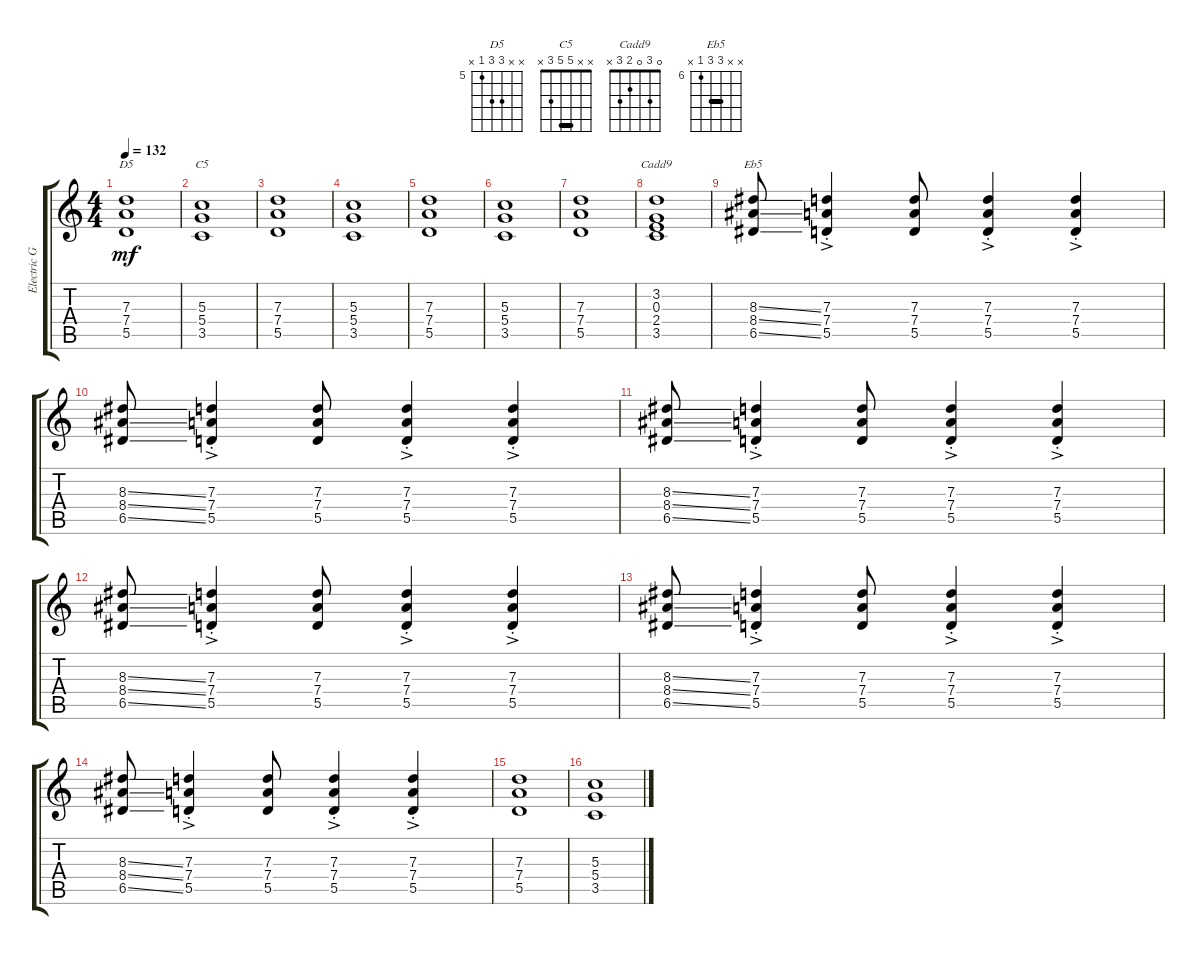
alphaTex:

\track ("Electric Guitar" "Electric G") {instrument overdrivenguitar}
\staff {score tabs}
\tuning (E4 B3 G3 D3 A2 E2) {hide}
\chord ("D5" x x 7 7 5 x) {firstfret 5}
\chord ("C5" x x 5 5 3 x) {barre 5}
\chord ("Cadd9" 0 3 0 2 3 x)
\chord ("Eb5" x x 8 8 6 x) {firstfret 6 barre 8}
\ts (4 4)
\tempo 132
\clef g2
\ks c
(7.3 7.4 5.5).1{ch "D5" dy mf instrument overdrivenguitar} |
(5.3 5.4 3.5).1{ch "C5"} |
(7.3 7.4 5.5).1 |
(5.3 5.4 3.5).1 |
(7.3 7.4 5.5).1 |
(5.3 5.4 3.5).1 |
(7.3 7.4 5.5).1 |
(3.2 0.3 2.4 3.5).1{ch "Cadd9"} |
(8.3{ss} 8.4{ss} 6.5{ss}).8{ch "Eb5"} (7.3{ac st} 7.4{ac st} 5.5{ac st}).4 (7.3 7.4 5.5).8 (7.3{ac st} 7.4{ac st} 5.5{ac st}).4 (7.3{ac st} 7.4{ac st} 5.5{ac st}).4 |
(8.3{ss} 8.4{ss} 6.5{ss}).8 (7.3{ac st} 7.4{ac st} 5.5{ac st}).4 (7.3 7.4 5.5).8 (7.3{ac st} 7.4{ac st} 5.5{ac st}).4 (7.3{ac st} 7.4{ac st} 5.5{ac st}).4 |
(8.3{ss} 8.4{ss} 6.5{ss}).8 (7.3{ac st} 7.4{ac st} 5.5{ac st}).4 (7.3 7.4 5.5).8 (7.3{ac st} 7.4{ac st} 5.5{ac st}).4 (7.3{ac st} 7.4{ac st} 5.5{ac st}).4 |
(8.3{ss} 8.4{ss} 6.5{ss}).8 (7.3{ac st} 7.4{ac st} 5.5{ac st}).4 (7.3 7.4 5.5).8 (7.3{ac st} 7.4{ac st} 5.5{ac st}).4 (7.3{ac st} 7.4{ac st} 5.5{ac st}).4 |
(8.3{ss} 8.4{ss} 6.5{ss}).8 (7.3{ac st} 7.4{ac st} 5.5{ac st}).4 (7.3 7.4 5.5).8 (7.3{ac st} 7.4{ac st} 5.5{ac st}).4 (7.3{ac st} 7.4{ac st} 5.5{ac st}).4 |
(8.3{ss} 8.4{ss} 6.5{ss}).8 (7.3{ac st} 7.4{ac st} 5.5{ac st}).4 (7.3 7.4 5.5).8 (7.3{ac st} 7.4{ac st} 5.5{ac st}).4 (7.3{ac st} 7.4{ac st} 5.5{ac st}).4 |
(7.3 7.4 5.5).1 |
(5.3 5.4 3.5).1
